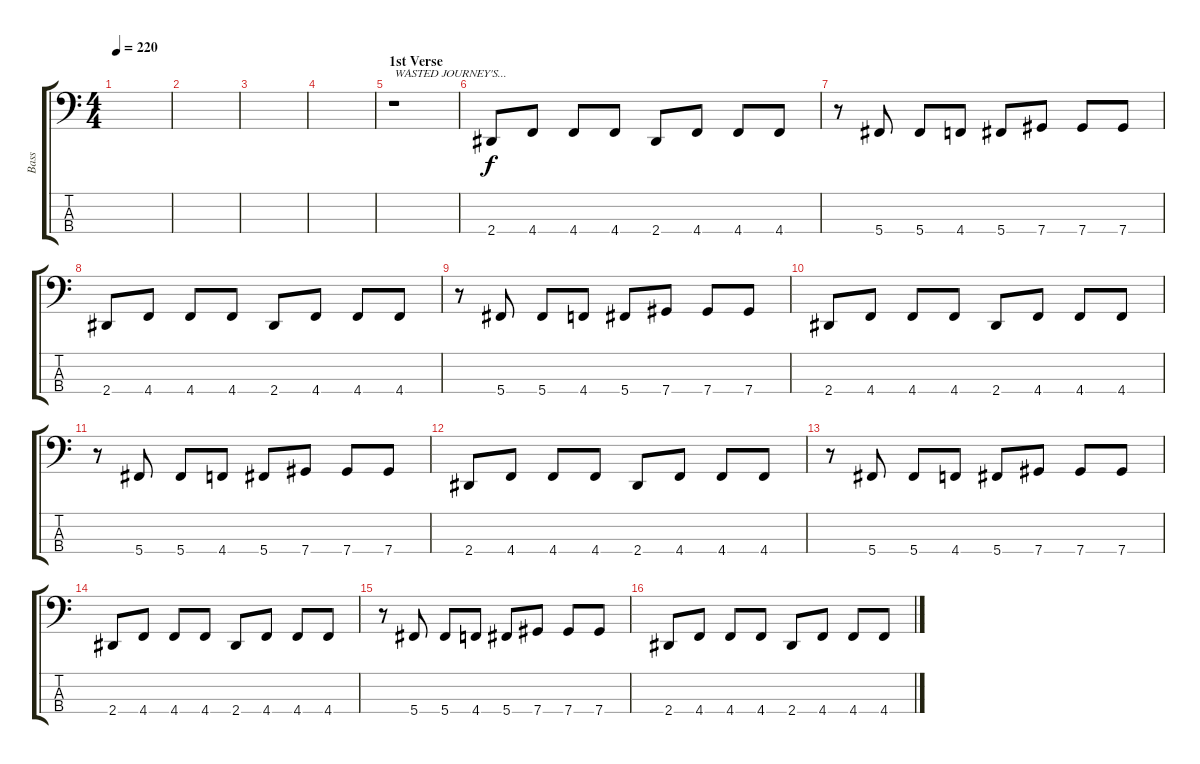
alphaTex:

\track ("Bass" "Bass") {instrument electricbasspick}
\staff {score tabs}
\tuning (Gb2 Db2 Ab1 Db1) {hide}
\ts (4 4)
\tempo 220
\clef f4
\ks c
|
|
|
|
\section ("" "1st Verse")
r.1{txt "WASTED JOURNEY'S..."} |
2.4.8 4.4.8 4.4.8 4.4.8 2.4.8 4.4.8 4.4.8 4.4.8 |
r.8 5.4.8 5.4.8 4.4.8 5.4.8 7.4.8 7.4.8 7.4.8 |
2.4.8 4.4.8 4.4.8 4.4.8 2.4.8 4.4.8 4.4.8 4.4.8 |
r.8 5.4.8 5.4.8 4.4.8 5.4.8 7.4.8 7.4.8 7.4.8 |
2.4.8 4.4.8 4.4.8 4.4.8 2.4.8 4.4.8 4.4.8 4.4.8 |
r.8 5.4.8 5.4.8 4.4.8 5.4.8 7.4.8 7.4.8 7.4.8 |
2.4.8 4.4.8 4.4.8 4.4.8 2.4.8 4.4.8 4.4.8 4.4.8 |
r.8 5.4.8 5.4.8 4.4.8 5.4.8 7.4.8 7.4.8 7.4.8 |
2.4.8 4.4.8 4.4.8 4.4.8 2.4.8 4.4.8 4.4.8 4.4.8 |
r.8 5.4.8 5.4.8 4.4.8 5.4.8 7.4.8 7.4.8 7.4.8 |
2.4.8 4.4.8 4.4.8 4.4.8 2.4.8 4.4.8 4.4.8 4.4.8
